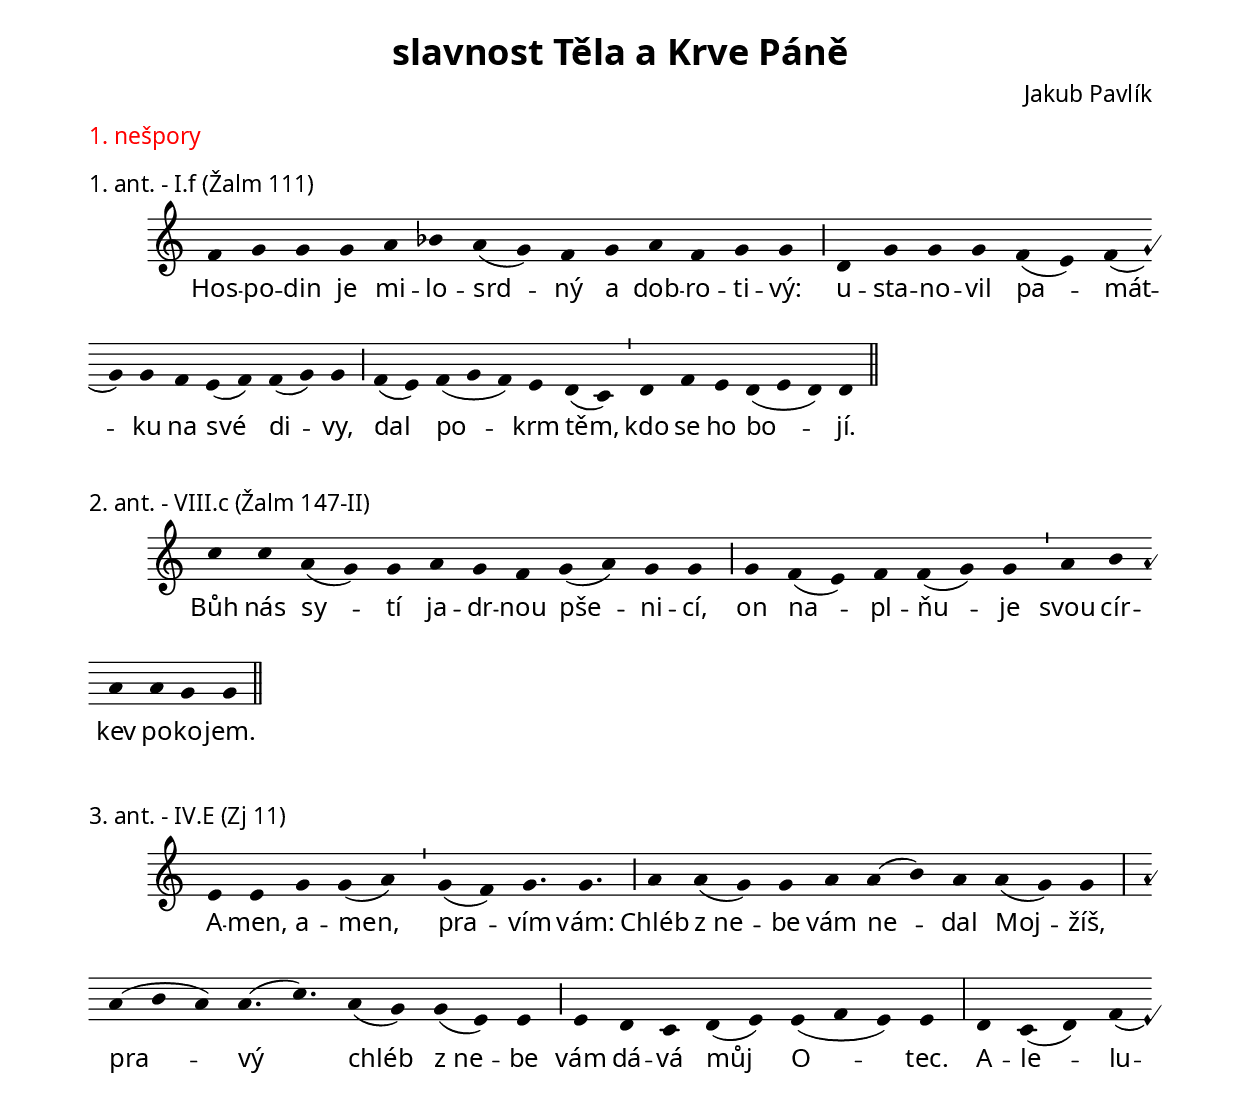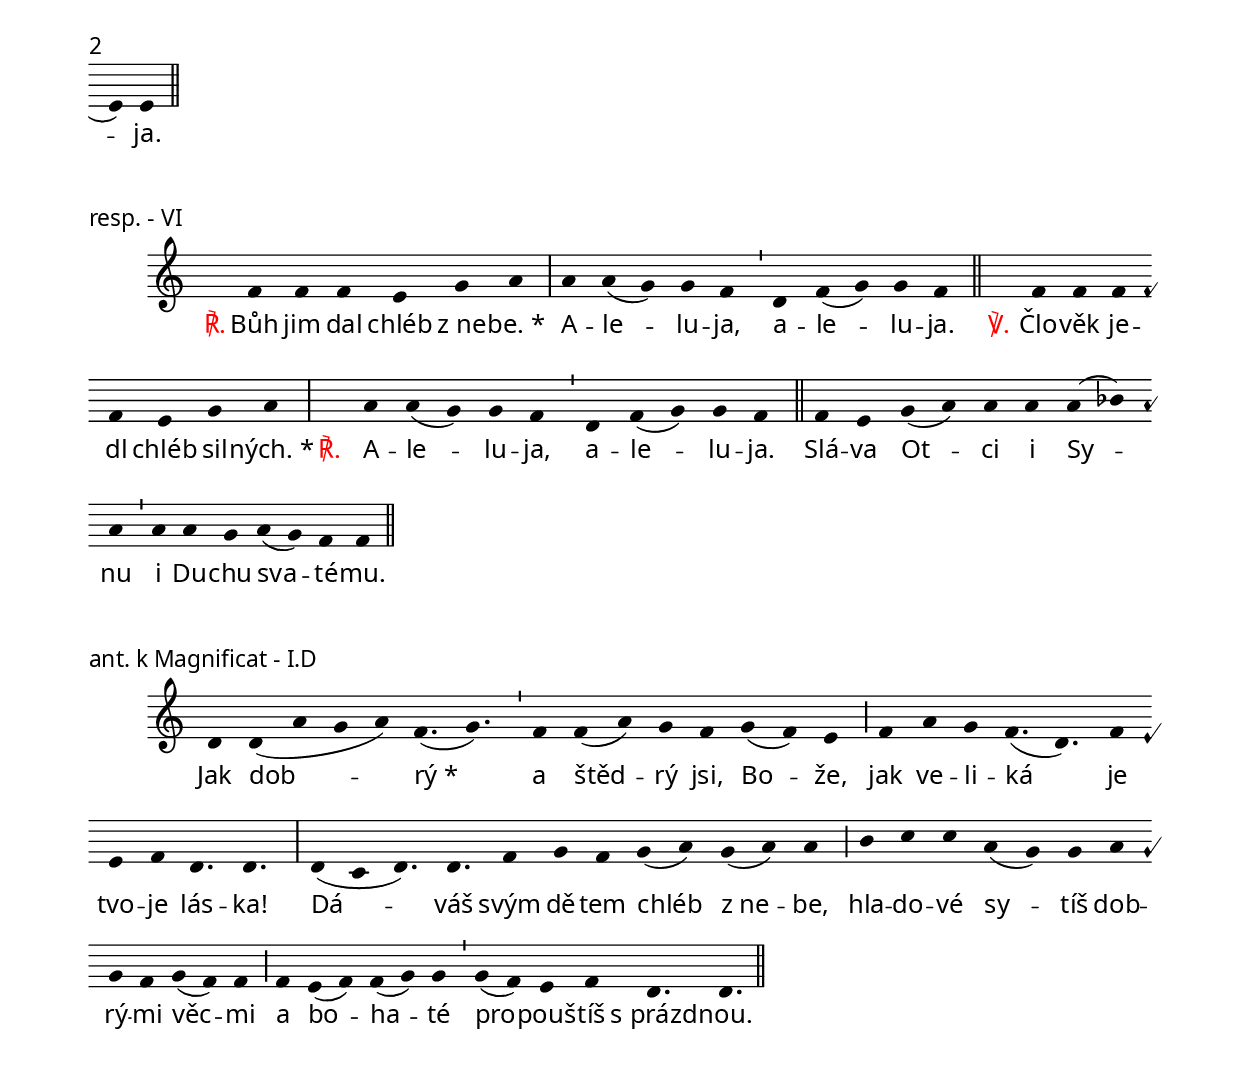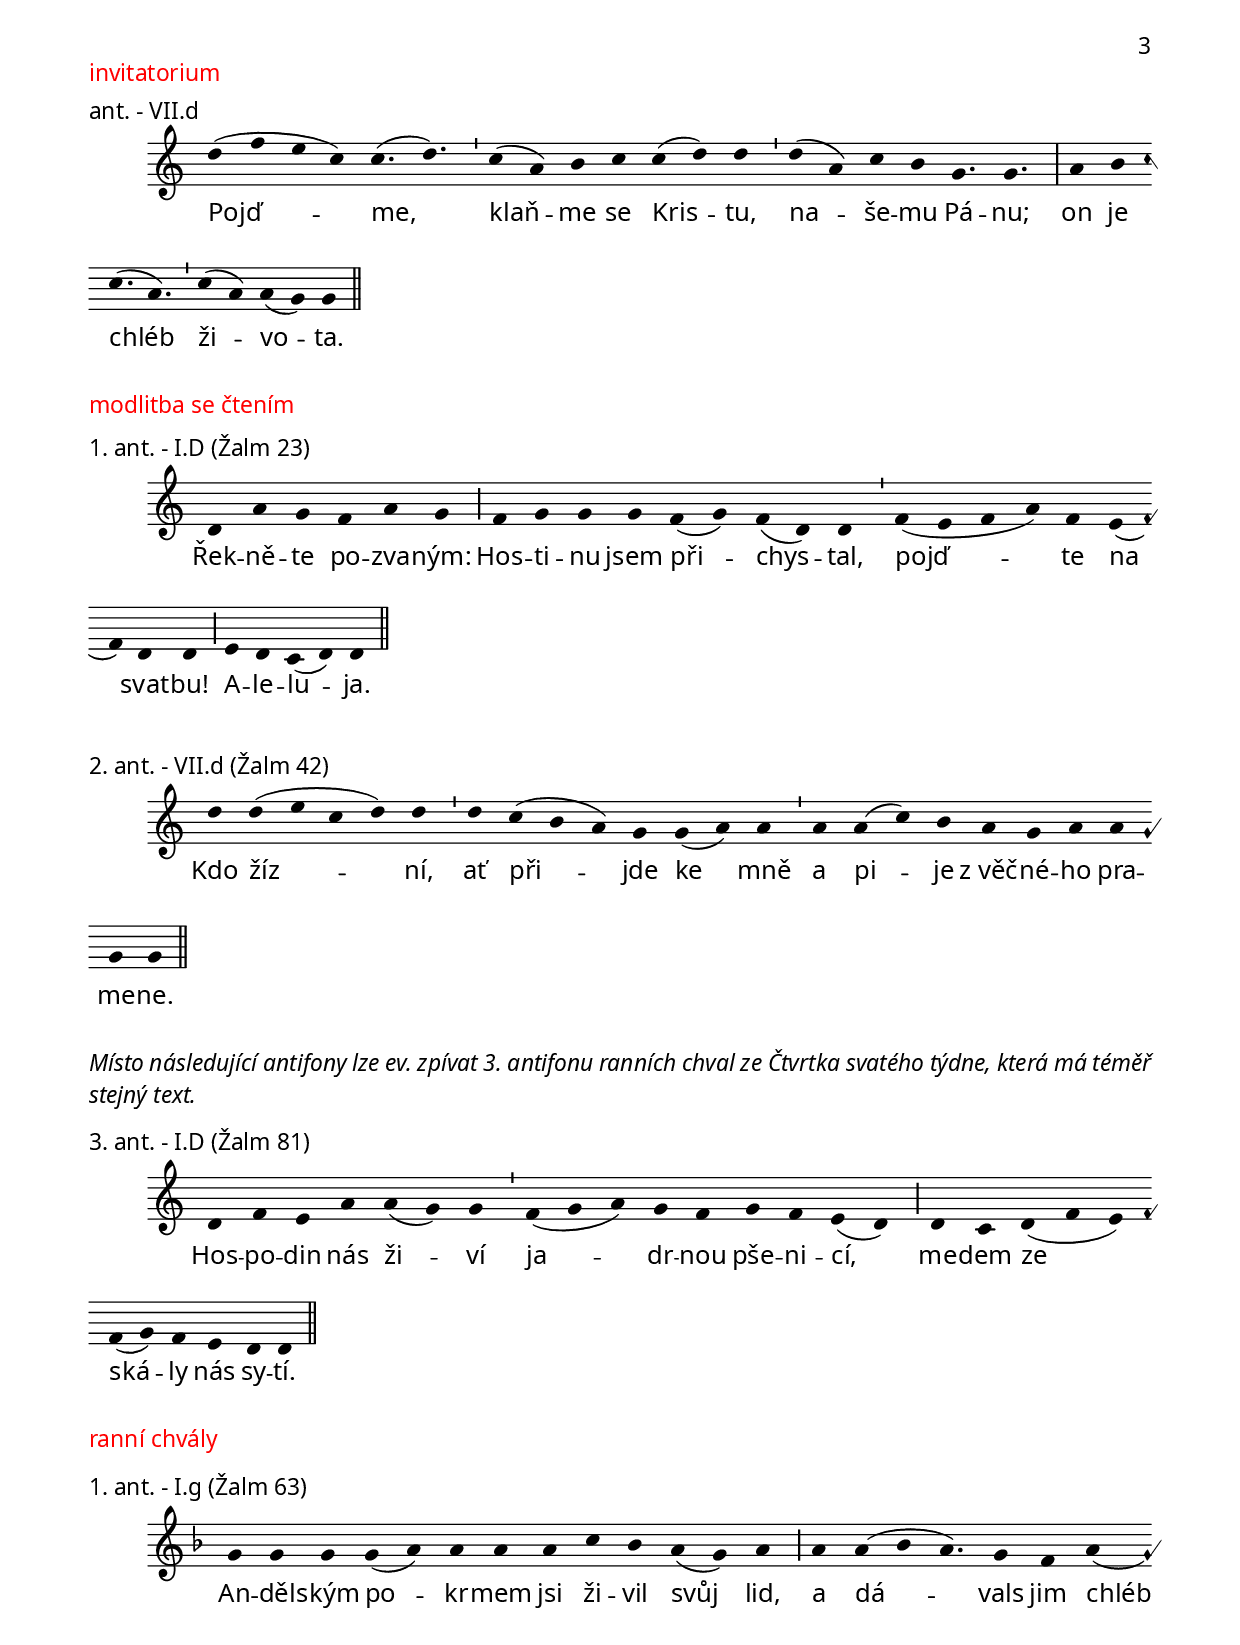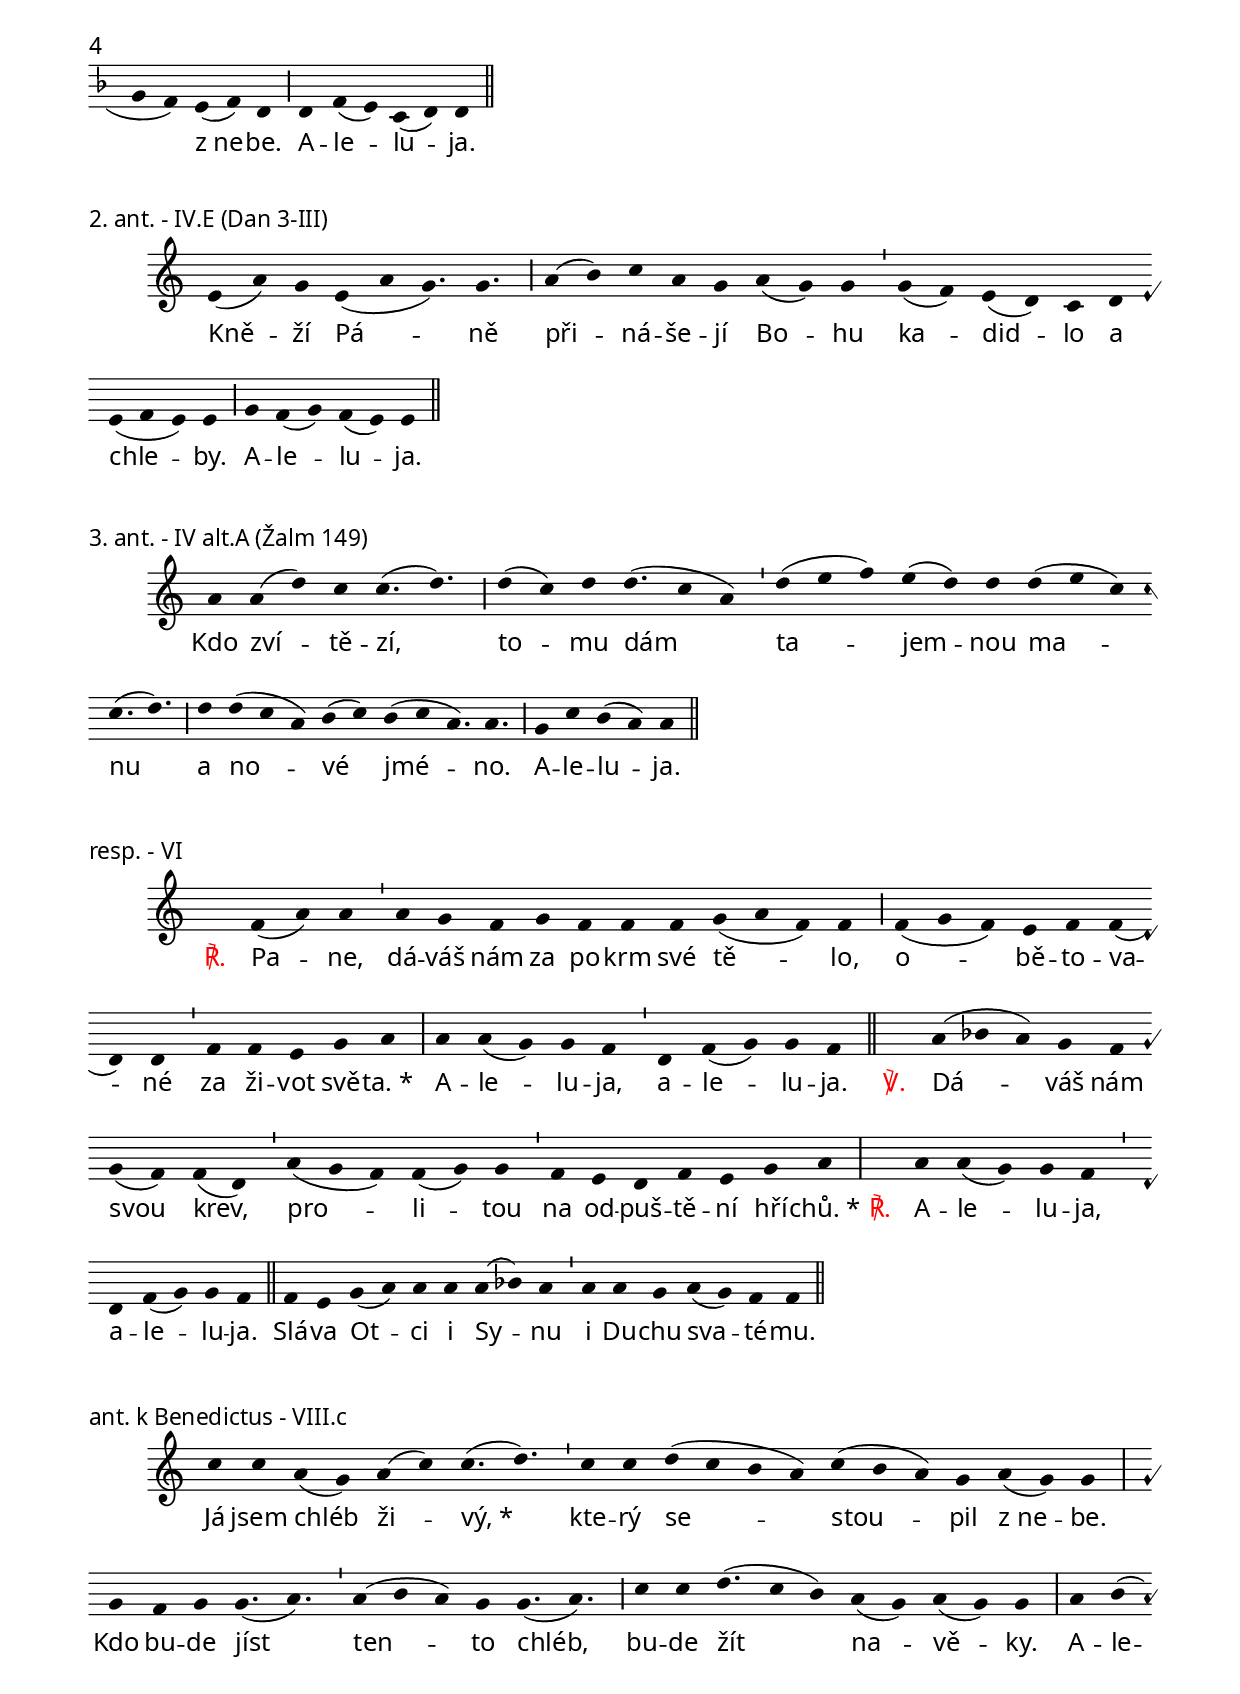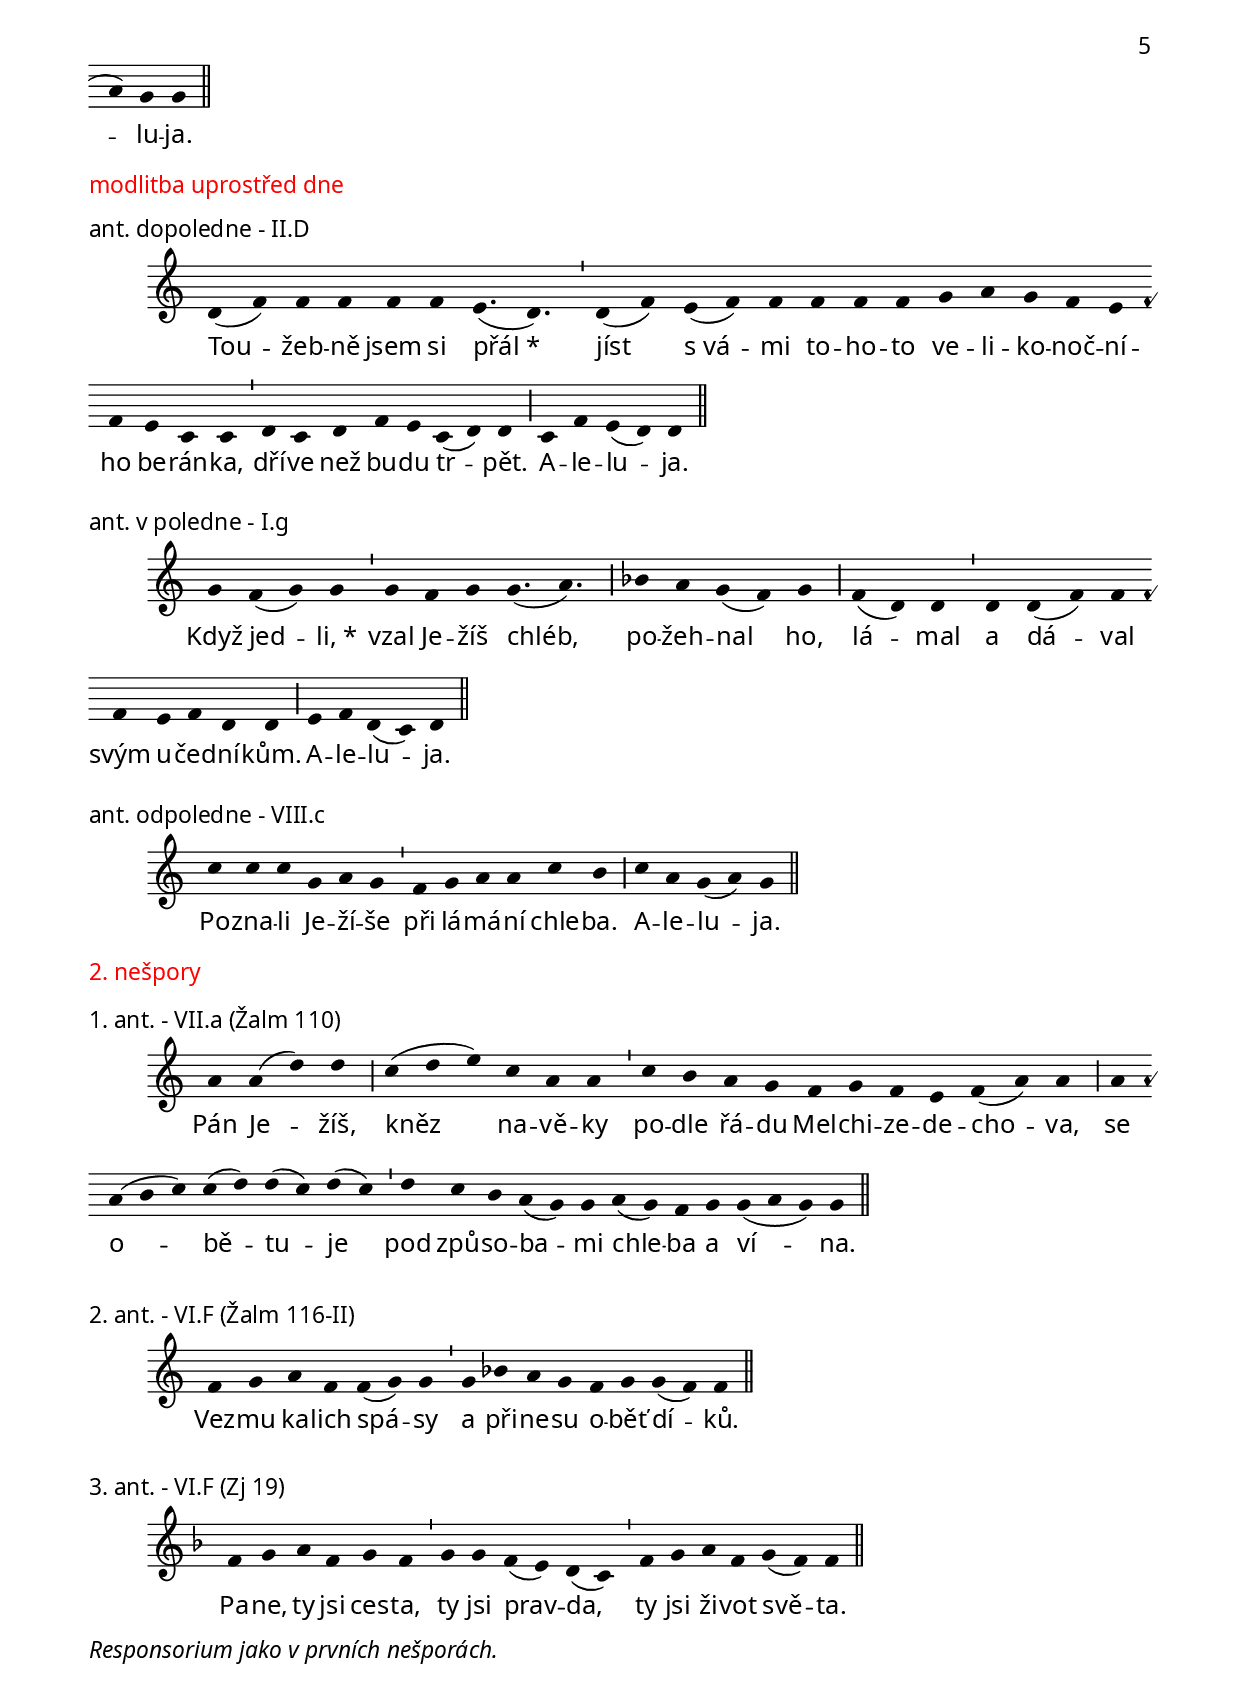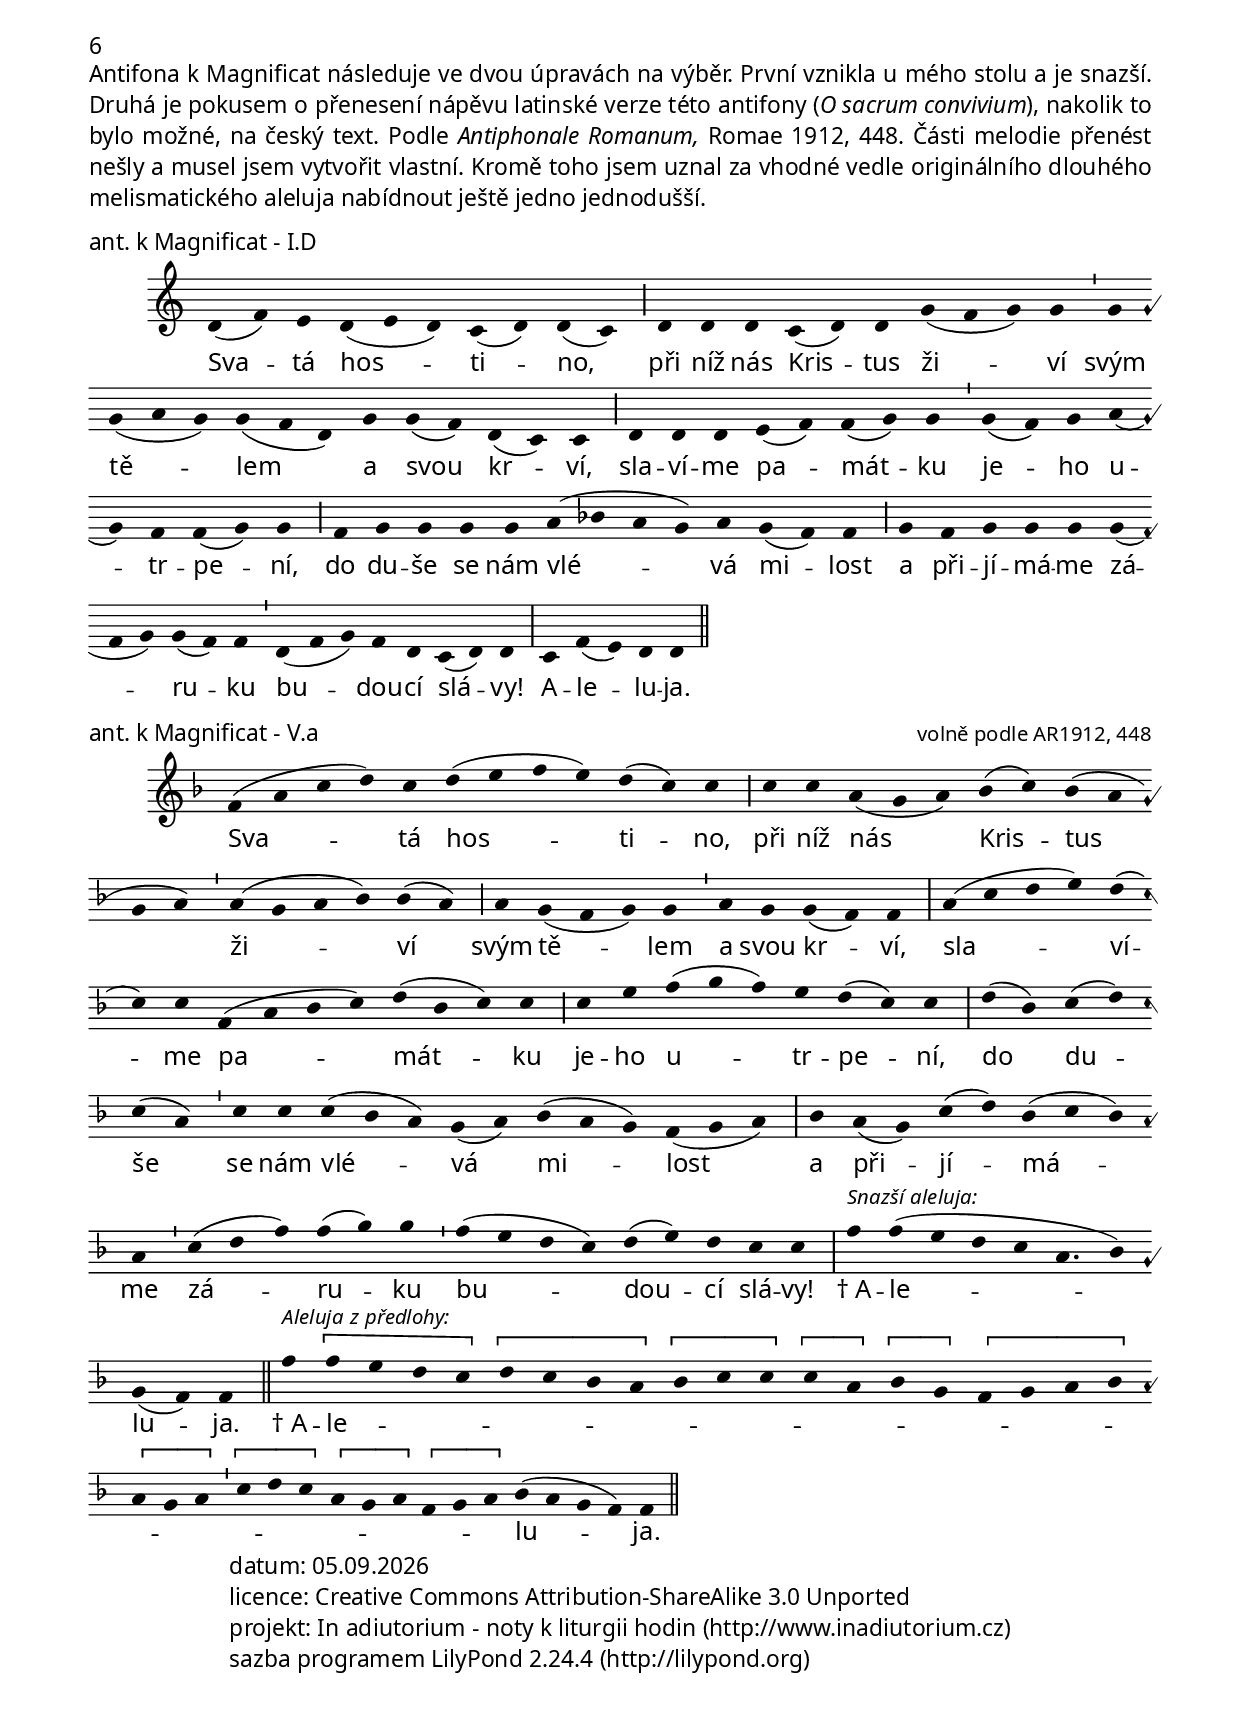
\version "2.14.2"

\header {
  title = "slavnost Těla a Krve Páně"
  composer = "Jakub Pavlík"
}

\include "spolecne.ly"
\include "dilyresponsorii.ly"

\markup {\nadpisHodinka {"1. nešpory"}}

\score {
  \relative c' {
    \choralniRezim
    f g g g a4 bes a( g) f g a f g g \barMaior
    d g g g f( e) f( g) g f e( f) f( g) g \barMaior
    f( e) f( g f) e d( c) \barMin d f e d( e d) d \barFinalis
  }
  \addlyrics {
    Hos -- po -- din je mi -- lo -- srd -- ný a dob -- ro -- ti -- vý:
    u -- sta -- no -- vil pa -- mát -- ku na své di -- vy,
    dal po -- krm těm, kdo se ho bo -- jí.
  }
  \header {
    quid = "1. ant."
    modus = "I"
    differentia = "f"
    psalmus = "Žalm 111"
    id = "1ne-a1"
    piece = \markup {\sestavTitulek}
  }
}

\score {
  \relative c'' {
    \choralniRezim
    c4 c a( g) g a g f g( a) g g \barMaior
    g f( e) f f( g) g \barMin a b a a g g \barFinalis
  }
  \addlyrics {
    Bůh nás sy -- tí ja -- dr -- nou pše -- ni -- cí,
    on na -- pl -- ňu -- je svou cír -- kev po -- ko -- jem.
  }
  \header {
    quid = "2. ant."
    modus = "VIII"
    differentia = "c"
    psalmus = "Žalm 147-II"
    id = "1ne-a2"
    piece = \markup {\sestavTitulek}
  }
}

\score {
  \relative c' {
    \choralniRezim
    e4 e g g( a) \barMin g( f) g4. g \barMaior
    a4 a( g) g a a( b) a a( g) g \barMax
    a( b a) a4.( c) a4( g) g( e) e \barMaior
    e d c d( e) e( f e) e \barMax
    d c( d) f( e) e \barFinalis
  }
  \addlyrics {
    A -- men, a -- men, pra -- vím vám:
    Chléb z_ne -- be vám ne -- dal Moj -- žíš,
    pra -- vý chléb z_ne -- be vám dá -- vá můj O -- tec.
    A -- le -- lu -- ja.
  }
  \header {
    quid = "3. ant."
    modus = "IV"
    differentia = "E"
    psalmus = "Zj 11"
    id = "1ne-a3"
    piece = \markup {\sestavTitulek}
  }
}

\score {
  \relative c' {
    \choralniRezim

    % R
    \neviditelna f
    f4 f f e g a \barMax
    \respVIalelujaResponsum \barFinalis
    % V
    \neviditelna f
    f4 f f f e g a \barMax
    % R
    \neviditelna a
    \respVIalelujaResponsum \barFinalis
    % Slava
    \respVIalelujaDoxologie \barFinalis
  }
  \addlyrics {
    \Response Bůh jim dal chléb z_ne -- be._*
    A -- le -- lu -- ja, a -- le -- lu -- ja.
    \Verse Člo -- věk je -- dl chléb sil -- ných._*
    \Response A -- le -- lu -- ja, a -- le -- lu -- ja.
    \textRespDoxologie
  }
  \header {
    quid = "resp."
    modus = "VI"
    id = "1ne-resp"
    piece = \markup {\sestavTitulekResp}
  }
}

\score {
  \relative c' {
    \choralniRezim
    d4 d( a' g a) f4.( g) \barMin f4 f( a) g f g( f) e \barMaior
    f a g f4.( d) f4 e f d4. d \barMax

    d4( c d4.) d f4 g f g( a) g( a) a \barMaior
    b c c a( g) g a g f g( f) f \barMaior
    f e( f) f( g) g \barMin g( f) e f d4. d \barFinalis
  }
  \addlyrics {
    Jak dob -- rý_* a štěd -- rý jsi, Bo -- že,
    jak ve -- li -- ká je tvo -- je lás -- ka!

    Dá -- váš svým dě -- tem chléb z_ne -- be,
    hla -- do -- vé sy -- tíš dob -- rý -- mi věc -- mi
    a bo -- ha -- té pro -- pouš -- tíš s_prázd -- nou.
  }
  \header {
    quid = "ant. k Magnificat"
    modus = "I"
    differentia = "D"
    psalmus = ""
    id = "1ne-amag"
    piece = \markup {\sestavTitulekBezZalmu}
  }
}

\pageBreak % ZLOM

\markup {\nadpisHodinka {"invitatorium"}}

\score {
  \relative c'' {
    \choralniRezim
    d4( f e c) c4.( d) \barMin
    c4( a) b c c( d) d \barMin
    d4( a) c b g4. g \barMax
    a4 b c4.( a) \barMin c4( a) a( g) g \barFinalis
  }
  \addlyrics {
    Pojď -- me, klaň -- me se Kris -- tu, na -- še -- mu Pá -- nu;
    on je chléb ži -- vo -- ta.
  }
  \header {
    quid = "ant."
    modus = "VII"
    differentia = "d"
    psalmus = ""
    id = "invit"
    piece = \markup {\sestavTitulekBezZalmu}
  }
}

\markup {\nadpisHodinka {"modlitba se čtením"}}

\score {
  \relative c' {
    \choralniRezim
    d4 a' g f a g \barMaior
    f g g g f( g) f( d) d \barMin
    f( e f a) f e( f) d d \barMaior
    e d c( d) d \barFinalis
  }
  \addlyrics {
    Řek -- ně -- te po -- zva -- ným:
    Hos -- ti -- nu jsem při -- chys -- tal,
    pojď -- te na svat -- bu!
    A -- le -- lu -- ja.
  }
  \header {
    quid = "1. ant."
    modus = "I"
    differentia = "D"
    psalmus = "Žalm 23"
    placet = "část _pojďte ..._ na předchozí co do spádu úplně dobře nenavazuje."
    fial = "antifony/mezidobi_nedeleA_21_30.ly#ne28a-rch-aben?kratsi_text"
    id = "mc-a1"
    piece = \markup {\sestavTitulek}
  }
}

\score {
  \relative c'' {
    \choralniRezim
    d d( e c d) d \barMin
    d c( b a) g g( a) a \barMin
    a a( c) b a g a a g g \barFinalis
  }
  \addlyrics {
    Kdo žíz -- ní,
    ať při -- jde ke mně
    a pi -- je z_věč -- né -- ho pra -- me -- ne.
  }
  \header {
    quid = "2. ant."
    modus = "VII"
    differentia = "d"
    psalmus = "Žalm 42"
    fial = "mezidobi_nejsvsrdce.ly#rch-a1?cast, upravena"
    placet = "se závěrem si zkusit trochu pohrát"
    id = "mc-a2"
    piece = \markup {\sestavTitulek}
  }
}

\markup\justify\italic{
  Místo následující antifony lze ev. zpívat
  3. antifonu ranních chval ze Čtvrtka svatého týdne,
  která má téměř stejný text.
}

\score {
  \relative c' {
    \choralniRezim
    d4 f e a a( g) g \barMin f( g a) g f g f e( d) \barMaior
    d c d( f e) f( g) f e d d \barFinalis
  }
  \addlyrics {
    Hos -- po -- din nás ži -- ví ja -- dr -- nou pše -- ni -- cí,
    me -- dem ze ská -- ly nás sy -- tí.
  }
  \header {
    quid = "3. ant."
    modus = "I"
    differentia = "D"
    psalmus = "Žalm 81"
    id = "mc-a3"
    notitia = "snadno by se dala textově a hudebně sjednotit s jednou
    již existující skupinou textově příbuzných antifon, ale záměrně jsem to neudělal"
    piece = \markup {\sestavTitulek}
  }
}


\markup {\nadpisHodinka {"ranní chvály"}}

\score {
  \relative c'' {
    \choralniRezim
    \key f \major
    g4 g g g( a) a a a c bes a( g) a \barMaior
    a a( bes a4.) g4 f a( g f) e( f) d \barMaior
    d f( e) c( d) d \barFinalis
  }
  \addlyrics {
    An -- děl -- ským po -- kr -- mem jsi ži -- vil svůj lid,
    a dá -- vals jim chléb z_ne -- be.
    A -- le -- lu -- ja.
  }
  \header {
    quid = "1. ant."
    modus = "I"
    differentia = "g"
    psalmus = "Žalm 63"
    id = "rch-a1"
    piece = \markup {\sestavTitulek}
  }
}

\score {
  \relative c' {
    \choralniRezim
    e4( a) g e( a g4.) g \barMaior
    a4( b) c a g a( g) g \barMin
    g( f) e( d) c d e( f e) e \barMaior
    g f( g) f( e) e \barFinalis
  }
  \addlyrics {
    Kně -- ží Pá -- ně
    při -- ná -- še -- jí Bo -- hu ka -- did -- lo a chle -- by.
    A -- le -- lu -- ja.
  }
  \header {
    quid = "2. ant."
    modus = "IV"
    differentia = "E"
    psalmus = "Dan 3-III"
    id = "rch-a2"
    piece = \markup {\sestavTitulek}
  }
}

\score {
  \relative c'' {
    \choralniRezim
    a4 a( d) c c4.( d) \barMaior
    d4( c) d d4.( c4 a) \barMin d( e f) e( d) d d( e c) c4.( d) \barMaior
    d4 d( c a) b( c) b( c a4.) a \barMaior
    g4 c b( a) a \barFinalis
  }
  \addlyrics {
    Kdo zví -- tě -- zí,
    to -- mu dám ta -- jem -- nou ma -- nu
    a no -- vé jmé -- no.
    A -- le -- lu -- ja.
  }
  \header {
    quid = "3. ant."
    modus = "IV alt"
    differentia = "A"
    psalmus = "Žalm 149"
    placet = "zdá se přetížená melismaty; závěr od _nové_ dále je poněkud nelibý"
    id = "rch-a3"
    piece = \markup {\sestavTitulek}
  }
}

\score {
  \relative c' {
    \choralniRezim

    % R
    \neviditelna f
    f4( a) a \barMin a g f g f f f g( a f) f \barMaior f( g f) e f f( d) d \barMin f f e g a \barMax
    \respVIalelujaResponsum \barFinalis
    % V
    \neviditelna f
    a( bes a) g f g( f) f( d) \barMin a'( g f) f( g) g \barMin f e d f e g a \barMax
    % R
    \neviditelna a
    \respVIalelujaResponsum \barFinalis
    % Slava
    \respVIalelujaDoxologie \barFinalis
  }
  \addlyrics {
    \Response Pa -- ne, dá -- váš nám za po -- krm své tě -- lo, o -- bě -- to -- va -- né za ži -- vot svě -- ta._*
    A -- le -- lu -- ja, a -- le -- lu -- ja.
    \Verse Dá -- váš nám svou krev, pro -- li -- tou na od -- puš -- tě -- ní hří -- chů._*
    \Response A -- le -- lu -- ja, a -- le -- lu -- ja.
    \textRespDoxologie
  }
  \header {
    quid = "resp."
    modus = "VI"
    id = "rch-resp"
    piece = \markup {\sestavTitulekResp}
  }
}

\score {
  \relative c'' {
    \choralniRezim
    c4 c a( g) a( c) c4.( d) \barMin c4 c d( c b a) c( b a) g a( g) g \barMax
    g f g g4.( a) \barMin a4( b a) g g4.( a) \barMaior c4 c d4.( c4 b) a( g) a( g) g \barMax
    a b( a) g g \barFinalis
  }
  \addlyrics {
    Já jsem chléb ži -- vý,_* kte -- rý se -- stou -- pil z_ne -- be.
    Kdo bu -- de jíst ten -- to chléb, bu -- de žít na -- vě -- ky.
    A -- le -- lu -- ja.
  }
  \header {
    quid = "ant. k Benedictus"
    modus = "VIII"
    differentia = "c"
    psalmus = ""
    id = "rch-aben"
    piece = \markup {\sestavTitulekBezZalmu}
  }
}

\markup {\nadpisHodinka {"modlitba uprostřed dne"}}

\score {
  \relative c' {
    \choralniRezim
    d4( f) f f f f e4.( d) \barMin
    d4( f) e( f) f f f f g a g f e f e c c \barMin
    d c d f e c( d) d \barMaior
    c f e( d) d \barFinalis
  }
  \addlyrics {
    Tou -- žeb -- ně jsem si přál_*
    jíst s_vá -- mi to -- ho -- to ve -- li -- ko -- noč -- ní -- ho be -- rán -- ka,
    dří -- ve než bu -- du tr -- pět.
    A -- le -- lu -- ja.
  }
  \header {
    quid = "ant. dopoledne"
    modus = "II"
    differentia = "D"
    psalmus = ""
    id = "up-tercie"
    fons = "Svatý týden, čtvrtek, ad Benedictus; přidáno aleluja"
    fial = "pust_svatytyden.ly#ct-rch-aben?+aleluja"
    piece = \markup {\sestavTitulekBezZalmu}
  }
}

\score {
  \relative c'' {
    \choralniRezim
    g4 f( g) g \barMin g f g g4.( a) \barMaior
    bes4 a g( f) g \barMaior
    f( d) d \barMin d d( f) f f e f d d \barMaior
    e f d( c) d \barFinalis
  }
  \addlyrics {
    Když jed -- li,_* vzal Je -- žíš chléb,
    po -- žeh -- nal ho,
    lá -- mal a dá -- val svým u -- čed -- ní -- kům.
    A -- le -- lu -- ja.
  }
  \header {
    quid = "ant. v poledne"
    modus = "I"
    differentia = "g"
    psalmus = ""
    id = "up-sexta"
    fial = "pust_triduum.ly#ct-nesp-mag?+aleluja"
    piece = \markup {\sestavTitulekBezZalmu}
  }
}

\score {
  \relative c'' {
    \choralniRezim
    c4 c c g a g \barMin
    f g a a c b \barMaior
    c a g( a) g \barFinalis
  }
  \addlyrics {
    Po -- zna -- li Je -- ží -- še
    při lá -- má -- ní chle -- ba.
    A -- le -- lu -- ja.
  }
  \header {
    quid = "ant. odpoledne"
    modus = "VIII"
    differentia = "c"
    psalmus = ""
    id = "up-nona"
    piece = \markup {\sestavTitulekBezZalmu}
  }
}

\markup {\nadpisHodinka {"2. nešpory"}}

\score {
  \relative c'' {
    \choralniRezim
    a4 a( d) d \barMaior
    c( d e) c a a \barMin c b a g f g f e f( a) a \barMaior
    a a( b c) c( d) d( c) d( c) \barMin
    d c b a( g) g a( g) f g g( a g) g \barFinalis
  }
  \addlyrics {
    Pán Je -- žíš,
    kněz na -- vě -- ky po -- dle řá -- du Mel -- chi -- ze -- de -- cho -- va,
    se o -- bě -- tu -- je
    pod způ -- so -- ba -- mi chle -- ba a ví -- na.
  }
  \header {
    quid = "1. ant."
    modus = "VII"
    differentia = "a"
    psalmus = "Žalm 110"
    placet = "není zlá, ale zasloužila by pár pokusů o alternativní řešení"
    id = "2ne-a1"
    piece = \markup {\sestavTitulek}
  }
}

\score {
  \relative c' {
    \choralniRezim
    f4 g a f f( g) g \barMin
    g bes a g f g g( f) f \barFinalis
  }
  \addlyrics {
    Vez -- mu ka -- lich spá -- sy
    a při -- ne -- su o -- běť dí -- ků.
  }
  \header {
    quid = "2. ant."
    modus = "VI"
    differentia = "F"
    psalmus = "Žalm 116-II"
    id = "2ne-a2"
    piece = \markup {\sestavTitulek}
  }
}

\score {
  \relative c' {
    \key f \major
    \choralniRezim
    f4 g a f g f \barMin
    g g f( e) d( c) \barMin
    f g a f g( f) f \barFinalis
  }
  \addlyrics {
    Pa -- ne, ty jsi ces -- ta,
    ty jsi prav -- da,
    ty jsi ži -- vot svě -- ta.
  }
  \header {
    quid = "3. ant."
    modus = "VI"
    differentia = "F"
    psalmus = "Zj 19"
    id = "2ne-a3"
    piece = \markup {\sestavTitulek}
  }
}

\markup\italic{Responsorium jako v prvních nešporách.}

\pageBreak

\markup\justify{Antifona k Magnificat následuje ve dvou úpravách
na výběr. První vznikla u mého stolu a je snazší.
Druhá je pokusem o přenesení nápěvu latinské verze této antifony
\concat{( \italic{"O sacrum convivium"} ),} nakolik to bylo možné,
na český text. Podle \italic{Antiphonale Romanum,} Romae 1912, 448.

Části melodie přenést nešly a musel jsem vytvořit
vlastní. Kromě toho jsem uznal za vhodné vedle originálního
dlouhého melismatického aleluja nabídnout ještě jedno jednodušší.}

\score {
  \relative c' {
    \choralniRezim
    d( f) e d( e d) c( d) d( c) \barMaior
    d d d c( d) d g( f g) g \barMin g g( a g) g( f d) g g( f) d( c) c \barMaior
    d d d e( f) f( g) g \barMin g( f) g a( g) f f( g) g \barMaior
    f g g g g a( bes a g) a g( f) f \barMaior
    g f g g g g( f g) g( f) f \barMin d( f g) f d c( d) d \barMax
    c f( e) d d \barFinalis
  }
  \addlyrics {
    % Jedno dlouhe rozvite osloveni - bez jakehokoli nasledneho
    % sdeleni.
    Sva -- tá hos -- ti -- no,
    při níž nás Kris -- tus ži -- ví svým tě -- lem a svou kr -- ví,
    sla -- ví -- me pa -- mát -- ku je -- ho u -- tr -- pe -- ní,
    do du -- še se nám vlé -- vá mi -- lost
    a při -- jí -- má -- me zá -- ru -- ku bu -- dou -- cí slá -- vy!
    A -- le -- lu -- ja.
  }
  \header {
    quid = "ant. k Magnificat"
    modus = "I"
    differentia = "D"
    psalmus = ""
    placet = "na více místech působí ploše; obzvlášť divná je část _a přijímáme záruku_"
    id = "2ne-amag-var1"
    piece = \markup {\sestavTitulekBezZalmu}
  }
}

\score {
  \relative c' {
    \choralniRezim
    \key f \major
    f4( a c d) c d( e f e) d( c) c \barMaior
    c c a( g a) bes( c) bes( a g a) \barMin a( g a bes) bes( a) \barMaior a g( f g) g \barMin a g g( f) f \barMax

    a( c d e) d( c) c f,( a bes c) d( bes c) c \barMaior
    c e f( g f) e d( c) c \barMax

    d( bes) c( d) c( a) \barMin c c c( bes a) g( a)
    bes( a g) f( g a) \barMax

    bes a( g) c( d) bes( c bes) a \barMin
    c( d f) f( g) g \barMin f( e d c) d( e) d c c \barMax

    f^\markup\small\italic{Snazší aleluja:} f( e d c a4. bes4) g( f) f \barFinalis

    f'^\markup\small\italic{Aleluja z předlohy:}
    \once \override Slur #'stencil = ##f
    \[ f( e d c \] \[ d c bes a \] \[ bes c c \] \[ c a \] \[ bes g \]  \[ f g a bes \] \[ a g a \] \barMin
    \[ c d c \] \[ a g a \] \[ f g a) \]
    bes( a g f) f \barFinalis
  }
  \addlyrics {
    % Jedno dlouhe rozvite osloveni - bez jakehokoli nasledneho
    % sdeleni.
    Sva -- tá hos -- ti -- no,
    při níž nás Kris -- tus ži -- ví svým tě -- lem a svou kr -- ví,

    sla -- ví -- me pa -- mát -- ku je -- ho u -- tr -- pe -- ní,

    do du -- še se nám vlé -- vá mi -- lost

    a při -- jí -- má -- me zá -- ru -- ku bu -- dou -- cí slá -- vy!
    \markup{\Dagger A} -- le -- lu -- ja.

    \markup{\Dagger A} -- le -- lu -- ja.
  }
  \header {
    fons_externus = "volně podle AR1912, 448"
    quid = "ant. k Magnificat"
    modus = "V"
    differentia = "a"
    psalmus = ""
    id = "2ne-amag-var2"
    piece = \markup {\sestavTitulekBezZalmu}
  }
}